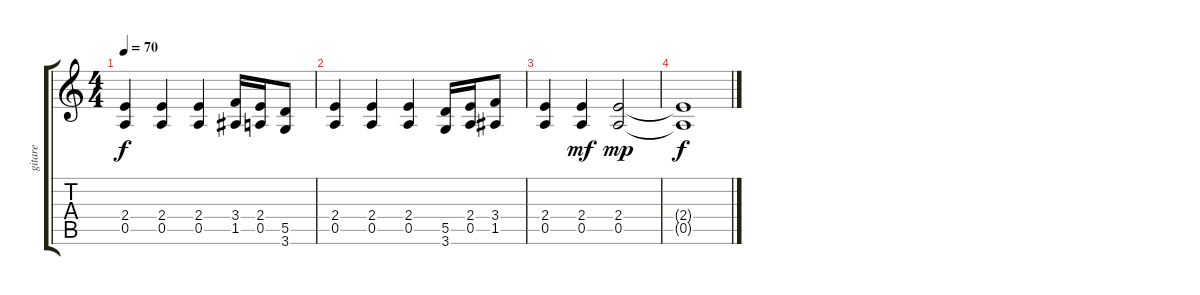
\track ("gitare" "gitare") {instrument distortionguitar}
\staff {score tabs}
\tuning (E4 B3 G3 D3 A2 E2) {hide}
\ts (4 4)
\tempo 70
\clef g2
\ks aminor
(2.4 0.5).4{dy f} (2.4 0.5).4 (2.4 0.5).4 (3.4 1.5).16 (2.4 0.5).16 (5.5 3.6).8 |
(2.4 0.5).4 (2.4 0.5).4 (2.4 0.5).4 (5.5 3.6).16 (2.4 0.5).16 (3.4 1.5).8 |
(2.4 0.5).4 (2.4 0.5).4{dy mf} (2.4 0.5).2{dy mp} |
(2.4{t} 0.5{t}).1{dy f}
